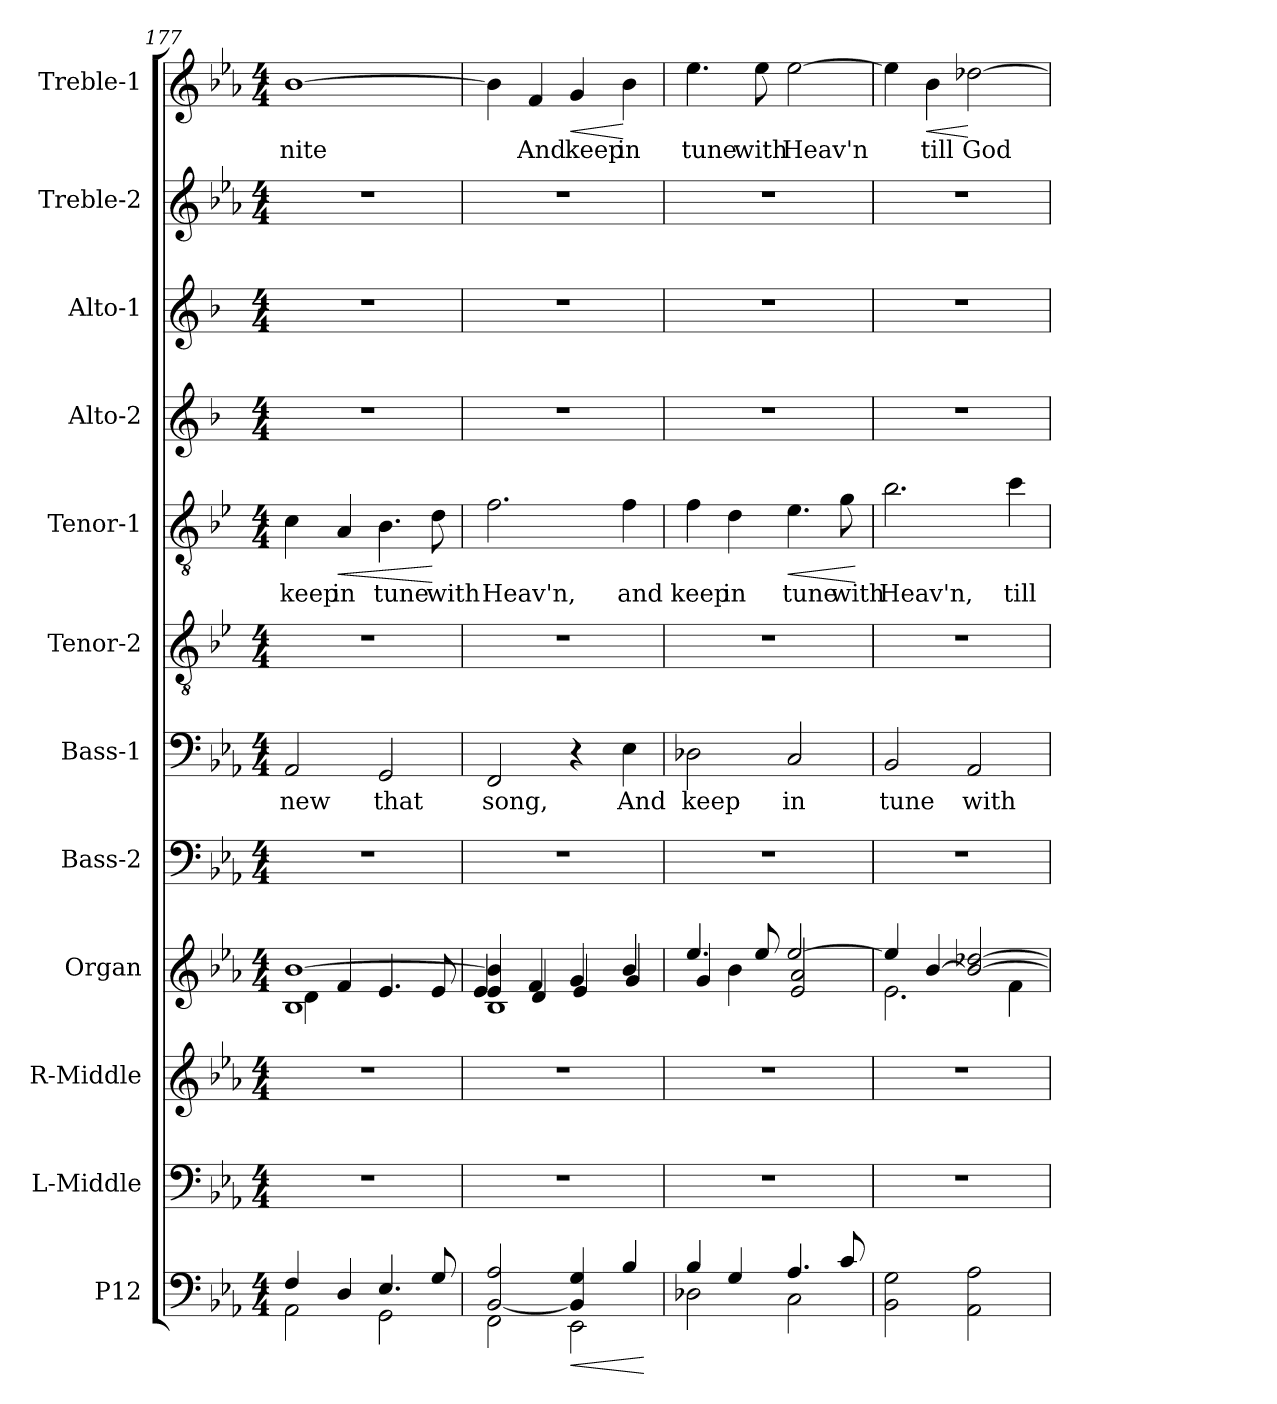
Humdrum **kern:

**kern	**dynam	**kern	**kern	**kern	**kern	**kern	**text	**kern	**kern	**text	**dynam	**kern	**kern	**kern	**kern	**text	**dynam
*part12	*part12	*part11	*part10	*part9	*part8	*part7	*part7	*part6	*part5	*part5	*part5	*part4	*part3	*part2	*part1	*part1	*part1
*staff12	*staff12	*staff11	*staff10	*staff9	*staff8	*staff7	*staff7	*staff6	*staff5	*staff5	*staff5	*staff4	*staff3	*staff2	*staff1	*staff1	*staff1
*I"P12	*	*I"L-Middle	*I"R-Middle	*I"Organ	*I"Bass-2	*I"Bass-1	*	*I"Tenor-2	*I"Tenor-1	*	*	*I"Alto-2	*I"Alto-1	*I"Treble-2	*I"Treble-1	*	*
*	*	*I'L-M	*	*I'Organ	*I'B2:	*I'B1:	*	*I'T2:	*I'T1:	*	*	*I'A2:	*I'A1:	*	*	*	*
*clefF4	*	*clefF4	*clefG2	*clefG2	*clefF4	*clefF4	*	*clefGv2	*clefGv2	*	*	*clefG2	*clefG2	*clefG2	*clefG2	*	*
*	*	*	*	*	*	*	*	*ITrd4c7	*ITrd4c7	*	*	*ITrd1c2	*ITrd1c2	*ITrd-7c-12	*ITrd-7c-12	*	*
*k[b-e-a-]	*	*k[b-e-a-]	*k[b-e-a-]	*k[b-e-a-]	*k[b-e-a-]	*k[b-e-a-]	*	*k[b-e-a-]	*k[b-e-a-]	*	*	*k[b-e-a-]	*k[b-e-a-]	*k[b-e-a-]	*k[b-e-a-]	*	*
*E-:	*	*E-:	*E-:	*E-:	*E-:	*E-:	*	*E-:	*E-:	*	*	*E-:	*E-:	*E-:	*E-:	*	*
*M4/4	*	*M4/4	*M4/4	*M4/4	*M4/4	*M4/4	*	*M4/4	*M4/4	*	*	*M4/4	*M4/4	*M4/4	*M4/4	*	*
=177	=177	=177	=177	=177	=177	=177	=177	=177	=177	=177	=177	=177	=177	=177	=177	=177	=177
*^	*	*	*	*^	*	*	*	*	*	*	*	*	*	*	*	*	*
*	*	*	*	*	*	*^	*	*	*	*	*	*	*	*	*	*	*	*	*
!	!	!	!	!	!	!	!	!	!	!LO:LY:b:color=#000000	!	!	!	!	!	!	!	!	!	!
!	!	!	!	!	!	!	!	!	!	!	!	!	!LO:LY:b:color=#000000	!	!	!	!	!	!	!
!	!	!	!	!	!	!	!	!	!	!	!	!	!	!	!	!	!	!	!LO:LY:b:color=#000000	!
2AA-i\	4Fi/	.	1r	1r	[1b-i	1B-i	4di\	1r	2AA-i/	-new	1r	4Fi\	keep	.	1r	1r	1r	[1bb-i	-nite	.
!	!	!	!	!	!	!	!	!	!	!	!	!	!LO:LY:b:color=#000000	!LO:HP:b	!	!	!	!	!	!
.	4Di/	.	.	.	.	.	4fi/	.	.	.	.	4Di/	in	<	.	.	.	.	.	.
!	!	!	!	!	!	!	!	!	!	!LO:LY:b:color=#000000	!	!	!	!	!	!	!	!	!	!
!	!	!	!	!	!	!	!	!	!	!	!	!	!LO:LY:b:color=#000000	!	!	!	!	!	!	!
2GGi\	4.E-i/	.	.	.	.	.	4.e-i/	.	2GGi/	that	.	4.E-i\	tune	.	.	.	.	.	.	.
!	!	!	!	!	!	!	!	!	!	!	!	!	!LO:LY:b:color=#000000	!	!	!	!	!	!	!
.	8Gi/	.	.	.	.	.	8e-i/	.	.	.	.	8Gi\	with	[	.	.	.	.	.	.
=178	=178	=178	=178	=178	=178	=178	=178	=178	=178	=178	=178	=178	=178	=178	=178	=178	=178	=178	=178	=178
!	!	!	!	!	!	!	!	!	!	!LO:LY:b:color=#000000	!	!	!	!	!	!	!	!	!	!
!	!	!	!	!	!	!	!	!	!	!	!	!	!LO:LY:b:color=#000000	!	!	!	!	!	!	!
2FFi\	[2BB-i/ 2A-i	.	1r	1r	4e-i/ 4b-i]	4e-i/	1B-i	1r	2FFi/	song,	1r	2.B-i\	Heav'n,	.	1r	1r	1r	4bb-i\]	.	.
!	!	!	!	!	!	!	!	!	!	!	!	!	!	!	!	!	!	!	!LO:LY:b:color=#000000	!
.	.	.	.	.	4fi/	4di/	.	.	.	.	.	.	.	.	.	.	.	4ffi/	And	.
!	!	!LO:HP:b	!	!	!	!	!	!	!	!	!	!	!	!	!	!	!	!	!	!
!	!	!	!	!	!	!	!	!	!	!	!	!	!	!	!	!	!	!	!LO:LY:b:color=#000000	!LO:HP:b
2EE-i\	4BB-i/] 4Gi	<	.	.	4gi/	4e-i/	.	.	4r	.	.	.	.	.	.	.	.	4ggi/	keep	<
!	!	!	!	!	!	!	!	!	!	!LO:LY:b:color=#000000	!	!	!	!	!	!	!	!	!	!
!	!	!	!	!	!	!	!	!	!	!	!	!	!LO:LY:b:color=#000000	!	!	!	!	!	!	!
!	!	!	!	!	!	!	!	!	!	!	!	!	!	!	!	!	!	!	!LO:LY:b:color=#000000	!
.	4B-i/	.	.	.	4b-i/	4gi/	.	.	4E-i\	And	.	4B-i\	and	.	.	.	.	4bb-i\	in	[
*v	*v	*	*	*	*v	*v	*v	*	*	*	*	*	*	*	*	*	*	*	*	*
.	[	.	.	.	.	.	.	.	.	.	.	.	.	.	.	.	.
=179	=179	=179	=179	=179	=179	=179	=179	=179	=179	=179	=179	=179	=179	=179	=179	=179	=179
*^	*	*	*	*^	*	*	*	*	*	*	*	*	*	*	*	*	*
!	!	!	!	!	!	!	!	!	!LO:LY:b:color=#000000	!	!	!	!	!	!	!	!	!	!
!	!	!	!	!	!	!	!	!	!	!	!	!LO:LY:b:color=#000000	!	!	!	!	!	!	!
!	!	!	!	!	!	!	!	!	!	!	!	!	!	!	!	!	!	!LO:LY:b:color=#000000	!
2D-Xi\	4B-i/	.	1r	1r	4.ee-i/	4gi/	1r	2D-Xi\	keep	1r	4B-i\	keep	.	1r	1r	1r	4.eee-i\	tune	.
!	!	!	!	!	!	!	!	!	!	!	!	!LO:LY:b:color=#000000	!	!	!	!	!	!	!
.	4Gi/	.	.	.	.	4b-i\	.	.	.	.	4Gi\	in	.	.	.	.	.	.	.
!	!	!	!	!	!	!	!	!	!	!	!	!	!	!	!	!	!	!LO:LY:b:color=#000000	!
.	.	.	.	.	8ee-i/	.	.	.	.	.	.	.	.	.	.	.	8eee-i\	with	.
!	!	!	!	!	!	!	!	!	!LO:LY:b:color=#000000	!	!	!	!	!	!	!	!	!	!
!	!	!	!	!	!	!	!	!	!	!	!	!LO:LY:b:color=#000000	!LO:HP:b	!	!	!	!	!	!
!	!	!	!	!	!	!	!	!	!	!	!	!	!	!	!	!	!	!LO:LY:b:color=#000000	!
2Ci\	4.A-i/	.	.	.	[2ee-i/	2e-i/ 2a-i	.	2Ci/	in	.	4.A-i\	tune	<	.	.	.	[2eee-i\	Heav'n	.
!	!	!	!	!	!	!	!	!	!	!	!	!LO:LY:b:color=#000000	!	!	!	!	!	!	!
.	8ci/	.	.	.	.	.	.	.	.	.	8ci\	with	.	.	.	.	.	.	.
*v	*v	*	*	*	*v	*v	*	*	*	*	*	*	*	*	*	*	*	*	*
.	.	.	.	.	.	.	.	.	.	.	[	.	.	.	.	.	.
!!LO:LB:g=z
=180	=180	=180	=180	=180	=180	=180	=180	=180	=180	=180	=180	=180	=180	=180	=180	=180	=180
*	*	*	*	*^	*	*	*	*	*	*	*	*	*	*	*	*	*
*	*	*	*	*	*^	*	*	*	*	*	*	*	*	*	*	*	*	*
!	!	!	!	!	!	!	!	!	!LO:LY:b:color=#000000	!	!	!	!	!	!	!	!	!	!
!	!	!	!	!	!	!	!	!	!	!	!	!LO:LY:b:color=#000000	!	!	!	!	!	!	!
2BB-i\ 2Gi	.	1r	1r	4ee-i/]	4ryy	2.e-i\	1r	2BB-i/	tune	1r	2.e-i\	Heav'n,	.	1r	1r	1r	4eee-i\]	.	.
!	!	!	!	!	!	!	!	!	!	!	!	!	!	!	!	!	!	!LO:LY:b:color=#000000	!LO:HP:b
.	.	.	.	[4b-i/	2.ryy	.	.	.	.	.	.	.	.	.	.	.	4bb-i\	till	<
!	!	!	!	!	!	!	!	!	!LO:LY:b:color=#000000	!	!	!	!	!	!	!	!	!	!
!	!	!	!	!	!	!	!	!	!	!	!	!	!	!	!	!	!	!LO:LY:b:color=#000000	!
2AA-i\ 2A-i	.	.	.	2b-i/_ [2dd-Xi	.	.	.	2AA-i/	with	.	.	.	.	.	.	.	[2ddd-Xi\	God	[
!	!	!	!	!	!	!	!	!	!	!	!	!LO:LY:b:color=#000000	!	!	!	!	!	!	!
.	.	.	.	.	.	4fi\	.	.	.	.	4fi\	till	.	.	.	.	.	.	.
*	*	*	*	*v	*v	*v	*	*	*	*	*	*	*	*	*	*	*	*	*
=	=	=	=	=	=	=	=	=	=	=	=	=	=	=	=	=	=
*-	*-	*-	*-	*-	*-	*-	*-	*-	*-	*-	*-	*-	*-	*-	*-	*-	*-
